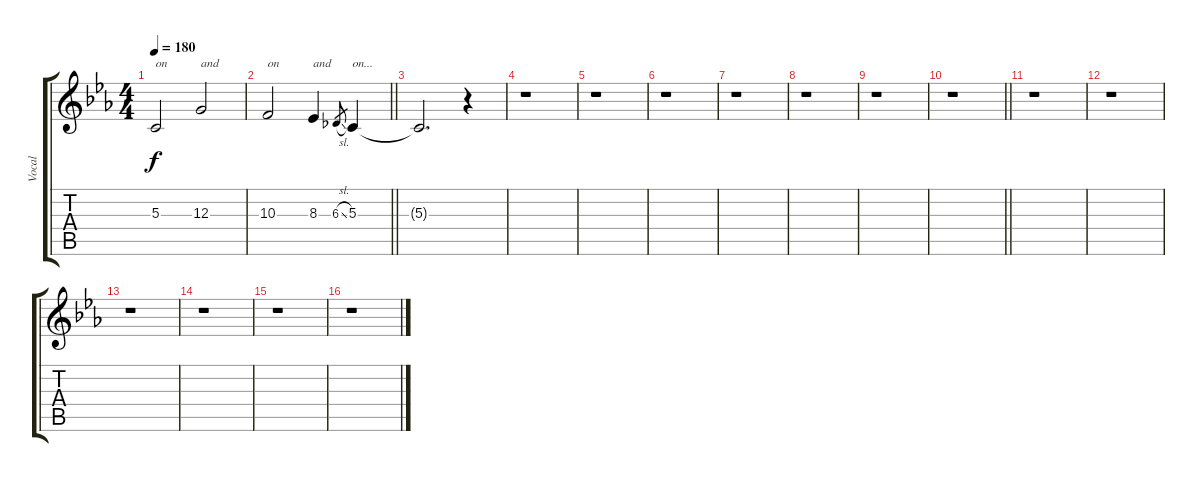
\track ("Vocal" "Vocal") {instrument lead2sawtooth}
\staff {score tabs}
\tuning (E4 B3 G3 D3 A2 E2) {hide}
\ts (4 4)
\tempo 180
\clef g2
\ks eb
5.3.2{txt "on" dy f} 12.3.2{txt "and"} |
\barLineRight lightlight
10.3.2{txt "on"} 8.3.4{txt "and"} 6.3{sl}.8{gr} 5.3.4{txt "on..."} |
\section ("" "")
5.3{t}.2{d} r.4 |
r.1 |
r.1 |
r.1 |
r.1 |
r.1 |
r.1 |
\barLineRight lightlight
r.1 |
\section ("" "")
r.1 |
r.1 |
r.1 |
r.1 |
r.1 |
r.1
